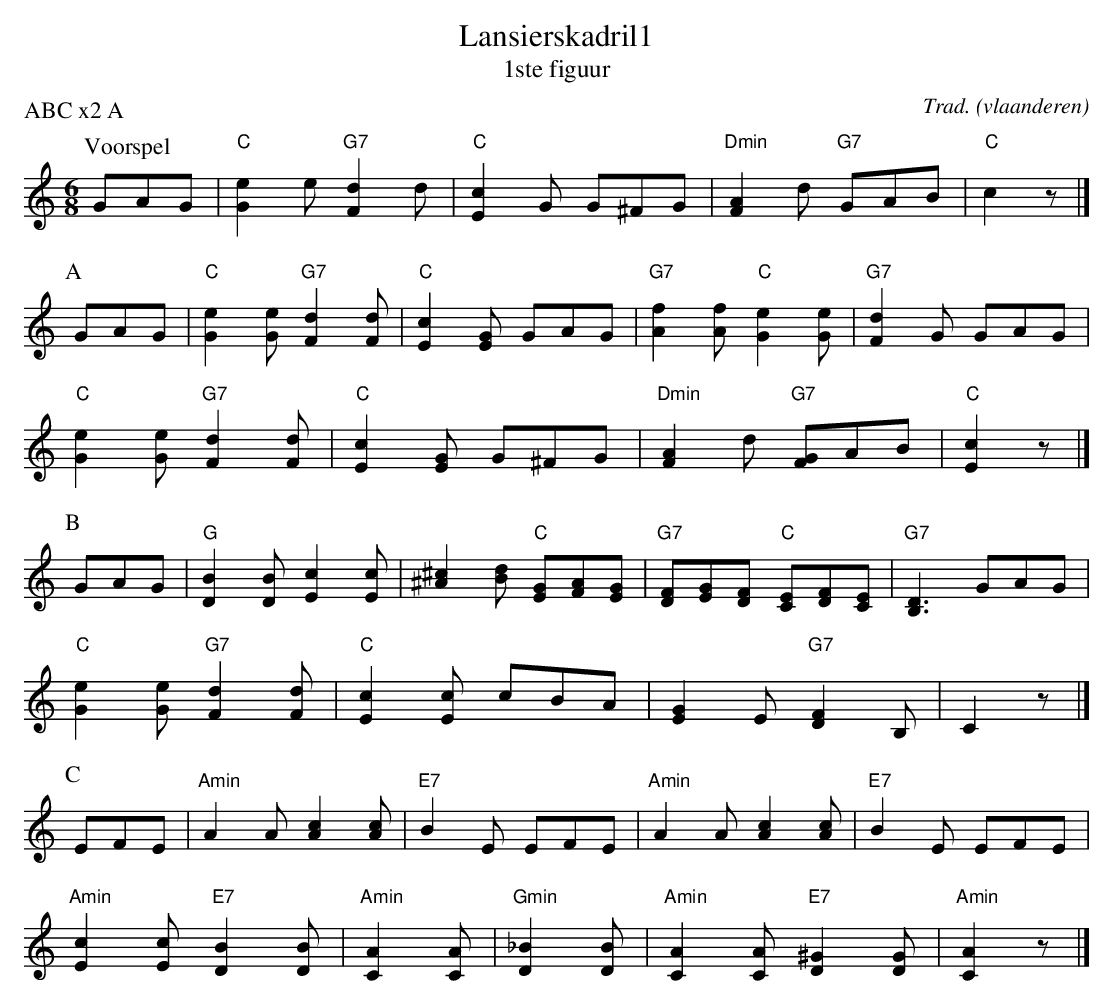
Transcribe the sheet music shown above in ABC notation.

X:1
T:Lansierskadril1
T:1ste figuur
O:vlaanderen
C:Trad.
P:ABC x2 A
L:1/8
M:6/8
K:C
P:Voorspel
GAG | "C"[e2G2] e "G7"[d2F2] d | "C"[c2E2] G G^FG | "Dmin"[A2F2] d "G7"GAB | "C" c2 z |]
P:A
GAG | "C"[e2G2] [eG] "G7"[d2F2] [dF] | "C"[c2E2] [GE] GAG | "G7" [f2A2] [fA] "C" [e2G2] [eG] | "G7" [d2F2] G GAG |
"C" [e2G2] [eG] "G7" [d2F2] [dF] | "C" [c2E2] [GE] G^FG |"Dmin"[A2F2] d "G7" [GF]AB | "C"[c2E2] z |]
P:B
GAG |"G"[B2D2] [BD] [c2E2] [cE] | [^c2^A2] [dB] "C" [GE][AF][GE] | "G7"[FD][GE][FD] "C"[EC][FD][EC] | "G7"[D3B,3] GAG |
"C"[e2G2] [eG] "G7"[d2F2] [dF] | "C"[c2E2] [cE] cBA | [G2E2] E "G7"[F2D2] B, | C2 z |]
P:C
EFE | "Amin"A2 A [c2A2] [cA] | "E7"B2 E EFE | "Amin"A2 A [c2A2] [cA] | "E7"B2 E EFE |
"Amin"[c2E2] [cE] "E7"[B2D2] [BD] | "Amin" [A2C2] [AC] | "Gmin" [_B2D2] [BD] | "Amin" [A2C2] [AC] "E7" [^G2D2] [GD] | "Amin" [A2C2] z |]
